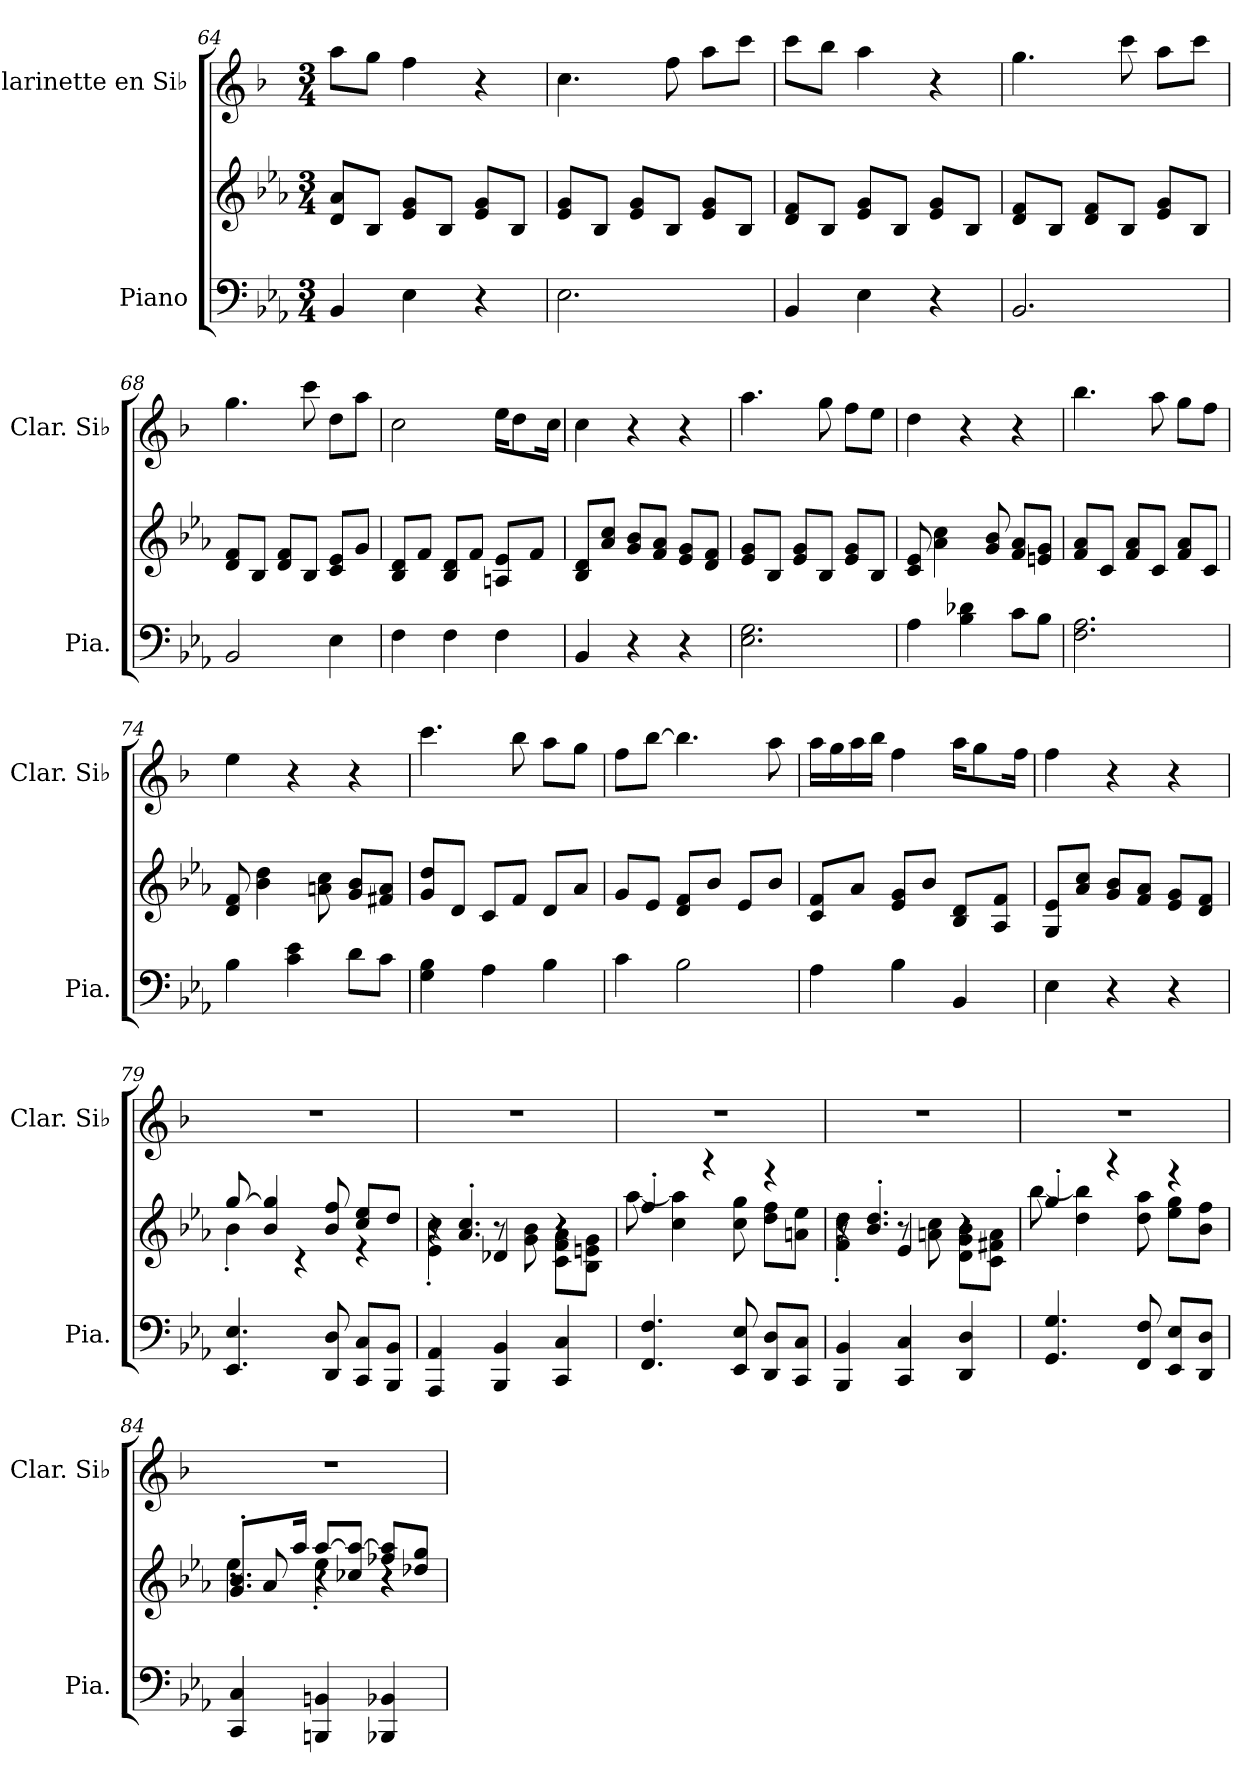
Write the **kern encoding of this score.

**kern	**kern	**kern
*part2	*part2	*part1
*staff3	*staff2	*staff1
*I"Piano	*	*I"Clarinette en Si♭
*I'Pia.	*	*I'Clar. Si♭
*clefF4	*clefG2	*clefG2
*	*	*ITrd1c2
*k[b-e-a-]	*k[b-e-a-]	*k[b-e-a-]
*M3/4	*M3/4	*M3/4
=64	=64	=64
4BB-/	8d/ 8a-/L	8gg\L
.	8B-/J	8ff\J
4E-\	8e-/ 8g/L	4ee-\
.	8B-/J	.
4r	8e-/ 8g/L	4r
.	8B-/J	.
=65	=65	=65
2.E-\	8e-/ 8g/L	4.b-\
.	8B-/J	.
.	8e-/ 8g/L	.
.	8B-/J	8ee-\
.	8e-/ 8g/L	8gg\L
.	8B-/J	8bb-\J
=66	=66	=66
4BB-/	8d/ 8f/L	8bb-\L
.	8B-/J	8aa-\J
4E-\	8e-/ 8g/L	4gg\
.	8B-/J	.
4r	8e-/ 8g/L	4r
.	8B-/J	.
=67	=67	=67
2.BB-/	8d/ 8f/L	4.ff\
.	8B-/J	.
.	8d/ 8f/L	.
.	8B-/J	8bb-\
.	8e-/ 8g/L	8gg\L
.	8B-/J	8bb-\J
=68	=68	=68
2BB-/	8d/ 8f/L	4.ff\
.	8B-/J	.
.	8d/ 8f/L	.
.	8B-/J	8bb-\
4E-\	8c/ 8e-/L	8cc\L
.	8g/J	8gg\J
!!LO:PB:g=z
=69	=69	=69
4F\	8B-/ 8d/L	2b-\
.	8f/J	.
4F\	8B-/ 8d/L	.
.	8f/J	.
4F\	8An/ 8e-/L	16dd\KL
.	.	8cc\
.	8f/J	.
.	.	16b-\Jk
=70	=70	=70
4BB-/	8B-/ 8d/L	4b-\
.	8a-/ 8cc/J	.
4r	8g/ 8b-/L	4r
.	8f/ 8a-/J	.
4r	8e-/ 8g/L	4r
.	8d/ 8f/J	.
=71	=71	=71
2.E-\ 2.G\	8e-/ 8g/L	4.gg\
.	8B-/J	.
.	8e-/ 8g/L	.
.	8B-/J	8ff\
.	8e-/ 8g/L	8ee-\L
.	8B-/J	8dd\J
=72	=72	=72
4A-\	8c/ 8e-/	4cc\
.	4a-\ 4cc\	.
4B-\ 4d-X\	.	4r
.	8g/ 8b-/	.
8c\L	8f/ 8a-/L	4r
8B-\J	8en/ 8g/J	.
=73	=73	=73
2.F\ 2.A-\	8f/ 8a-/L	4.aa-\
.	8c/J	.
.	8f/ 8a-/L	.
.	8c/J	8gg\
.	8f/ 8a-/L	8ff\L
.	8c/J	8ee-\J
=74	=74	=74
4B-\	8d/ 8f/	4dd\
.	4b-\ 4dd\	.
4c\ 4e-\	.	4r
.	8an\ 8cc\	.
8d\L	8g/ 8b-/L	4r
8c\J	8f#X/ 8a/J	.
!!LO:LB:g=z
=75	=75	=75
4G\ 4B-\	8g/ 8dd/L	4.bb-\
.	8d/J	.
4A-\	8c/L	.
.	8f/J	8aa-\
4B-\	8d/L	8gg\L
.	8a-/J	8ff\J
=76	=76	=76
4c\	8g/L	8ee-\L
.	8e-/J	[8aa-\J
2B-\	8d/ 8f/L	4.aa-\]
.	8b-/J	.
.	8e-/L	.
.	8b-/J	8gg\
=77	=77	=77
4A-\	8c/ 8f/L	16gg\LL
.	.	16ff\
.	8a-/J	16gg\
.	.	16aa-\JJ
4B-\	8e-/ 8g/L	4ee-\
.	8b-/J	.
4BB-/	8B-/ 8d/L	16gg\KL
.	.	8ff\
.	8A-/ 8f/J	.
.	.	16ee-\Jk
=78	=78	=78
4E-\	8G/ 8e-/L	4ee-\
.	8a-/ 8cc/J	.
4r	8g/ 8b-/L	4r
.	8f/ 8a-/J	.
4r	8e-/ 8g/L	4r
.	8d/ 8f/J	.
=79	=79	=79
*	*^	*
4.EE-/ 4.E-/	[8gg/	4b-'\	2.r
.	4b-/ 4gg/]	.	.
.	.	4r	.
8DD/ 8D/	8b-/ 8ff/	.	.
8CC/ 8C/L	8cc/ 8ee-/L	4r	.
8BBB-/ 8BB-/J	8dd/J	.	.
!!LO:LB:g=z
=80	=80	=80	=80
*	*	*^	*
4AAA-/ 4AA-/	8r	4e-\' 4cc\'	4r	2.r
.	4.a-/' 4.cc/'	.	.	.
4BBB-/ 4BB-/	.	8r	4d-X/	.
.	.	8g\ 8b-\	.	.
4CC/ 4C/	4r	8c\ 8f\ 8a-\L	4r	.
.	.	8B-\ 8en\ 8g\J	.	.
*	*	*v	*v	*
=81	=81	=81	=81
4.FF/ 4.F/	4ff'/	[8aa-\	2.r
.	.	4cc\ 4aa-\]	.
.	4r	.	.
8EE-/ 8E-/	.	8cc\ 8gg\	.
8DD/ 8D/L	4r	8dd\ 8ff\L	.
8CC/ 8C/J	.	8an\ 8ee-\J	.
=82	=82	=82	=82
*	*	*^	*
4BBB-/ 4BB-/	8r	4f\' 4dd\'	4r	2.r
.	4.b-/' 4.dd/'	.	.	.
4CC/ 4C/	.	8r	4e-/	.
.	.	8an\ 8cc\	.	.
4DD/ 4D/	4r	8d\ 8g\ 8b-\L	4r	.
.	.	8c\ 8f#X\ 8a\J	.	.
*	*	*v	*v	*
=83	=83	=83	=83
4.GG/ 4.G/	4gg'/	[8bb-\	2.r
.	.	4dd\ 4bb-\]	.
.	4r	.	.
8FF/ 8F/	.	8dd\ 8aa-\	.
8EE-/ 8E-/L	4r	8ee-\ 8gg\L	.
8DD/ 8D/J	.	8b-\ 8ff\J	.
!!LO:LB:g=z
=84	=84	=84	=84
*	*	*^	*
4CC/ 4C/	8.g/' 8.b-/'L	4ee-\	8r	2.r
.	.	.	8a-/	.
.	16aa-/Jk	.	.	.
4BBBn/ 4BBn/	[8aa-/L	4ee-'\	4r	.
.	8cc-X/ 8aa-/_J	.	.	.
4BBB-X/ 4BB-X/	8ff-X/ 8aa-/]L	4r	4r	.
.	8dd-X/ 8gg/J	.	.	.
*	*v	*v	*v	*
=	=	=
*-	*-	*-
